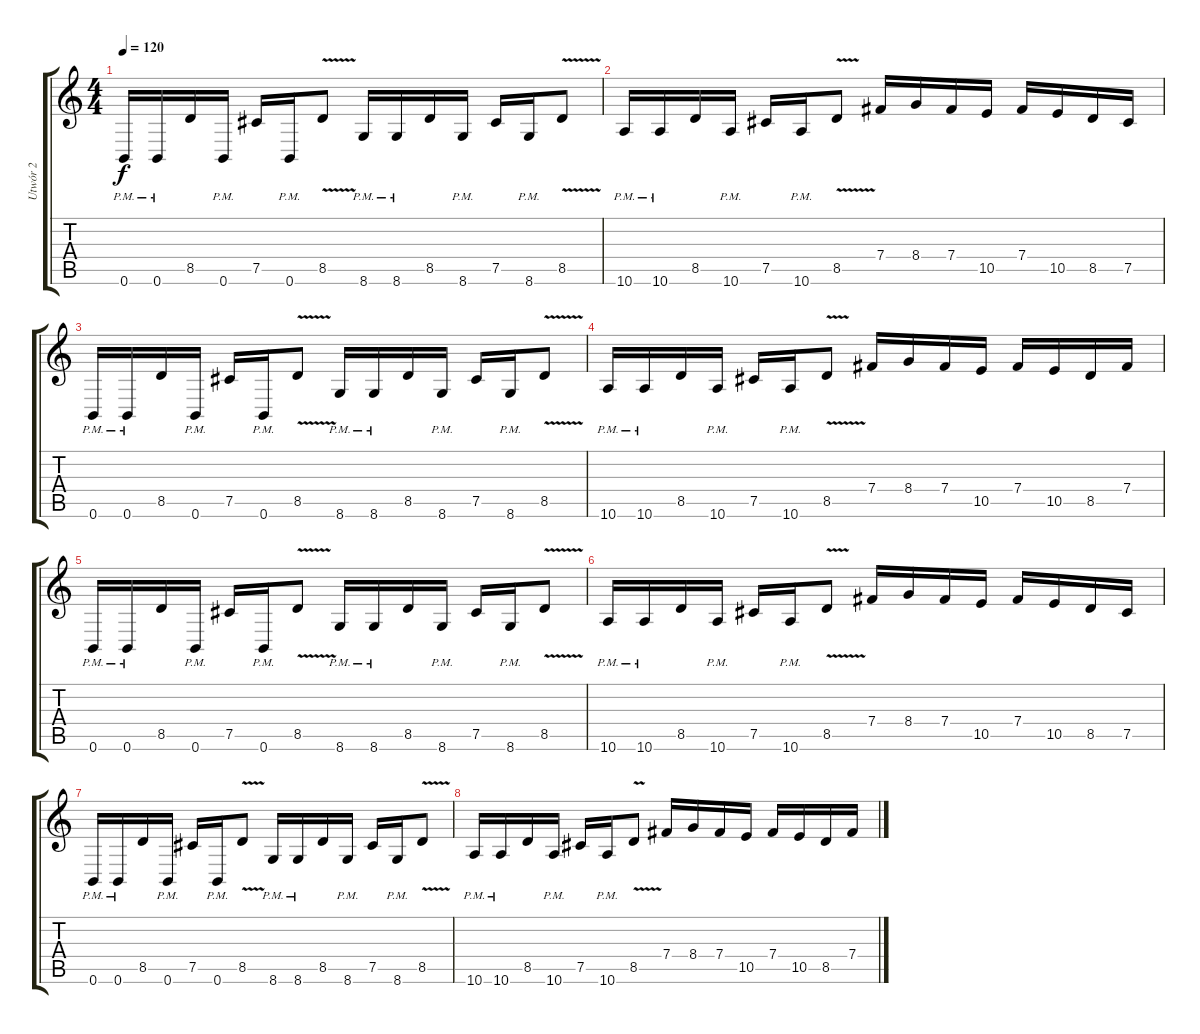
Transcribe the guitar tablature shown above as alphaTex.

\track ("Utwór 2" "Utwór 2") {instrument distortionguitar}
\staff {score tabs}
\tuning (Db4 Ab3 E3 B2 Gb2 B1) {hide}
\ts (4 4)
\tempo 120
\clef g2
\ks c
0.6{pm}.16{dy f} 0.6{pm}.16 8.5.16 0.6{pm}.16 7.5.16 0.6{pm}.16 8.5{v}.8 8.6{pm}.16 8.6{pm}.16 8.5.16 8.6{pm}.16 7.5.16 8.6{pm}.16 8.5{v}.8 |
10.6{pm}.16 10.6{pm}.16 8.5.16 10.6{pm}.16 7.5.16 10.6{pm}.16 8.5{v}.8 7.4.16 8.4.16 7.4.16 10.5.16 7.4.16 10.5.16 8.5.16 7.5.16 |
0.6{pm}.16 0.6{pm}.16 8.5.16 0.6{pm}.16 7.5.16 0.6{pm}.16 8.5{v}.8 8.6{pm}.16 8.6{pm}.16 8.5.16 8.6{pm}.16 7.5.16 8.6{pm}.16 8.5{v}.8 |
10.6{pm}.16 10.6{pm}.16 8.5.16 10.6{pm}.16 7.5.16 10.6{pm}.16 8.5{v}.8 7.4.16 8.4.16 7.4.16 10.5.16 7.4.16 10.5.16 8.5.16 7.4.16 |
0.6{pm}.16 0.6{pm}.16 8.5.16 0.6{pm}.16 7.5.16 0.6{pm}.16 8.5{v}.8 8.6{pm}.16 8.6{pm}.16 8.5.16 8.6{pm}.16 7.5.16 8.6{pm}.16 8.5{v}.8 |
10.6{pm}.16 10.6{pm}.16 8.5.16 10.6{pm}.16 7.5.16 10.6{pm}.16 8.5{v}.8 7.4.16 8.4.16 7.4.16 10.5.16 7.4.16 10.5.16 8.5.16 7.5.16 |
0.6{pm}.16 0.6{pm}.16 8.5.16 0.6{pm}.16 7.5.16 0.6{pm}.16 8.5{v}.8 8.6{pm}.16 8.6{pm}.16 8.5.16 8.6{pm}.16 7.5.16 8.6{pm}.16 8.5{v}.8 |
10.6{pm}.16 10.6{pm}.16 8.5.16 10.6{pm}.16 7.5.16 10.6{pm}.16 8.5{v}.8 7.4.16 8.4.16 7.4.16 10.5.16 7.4.16 10.5.16 8.5.16 7.4.16
